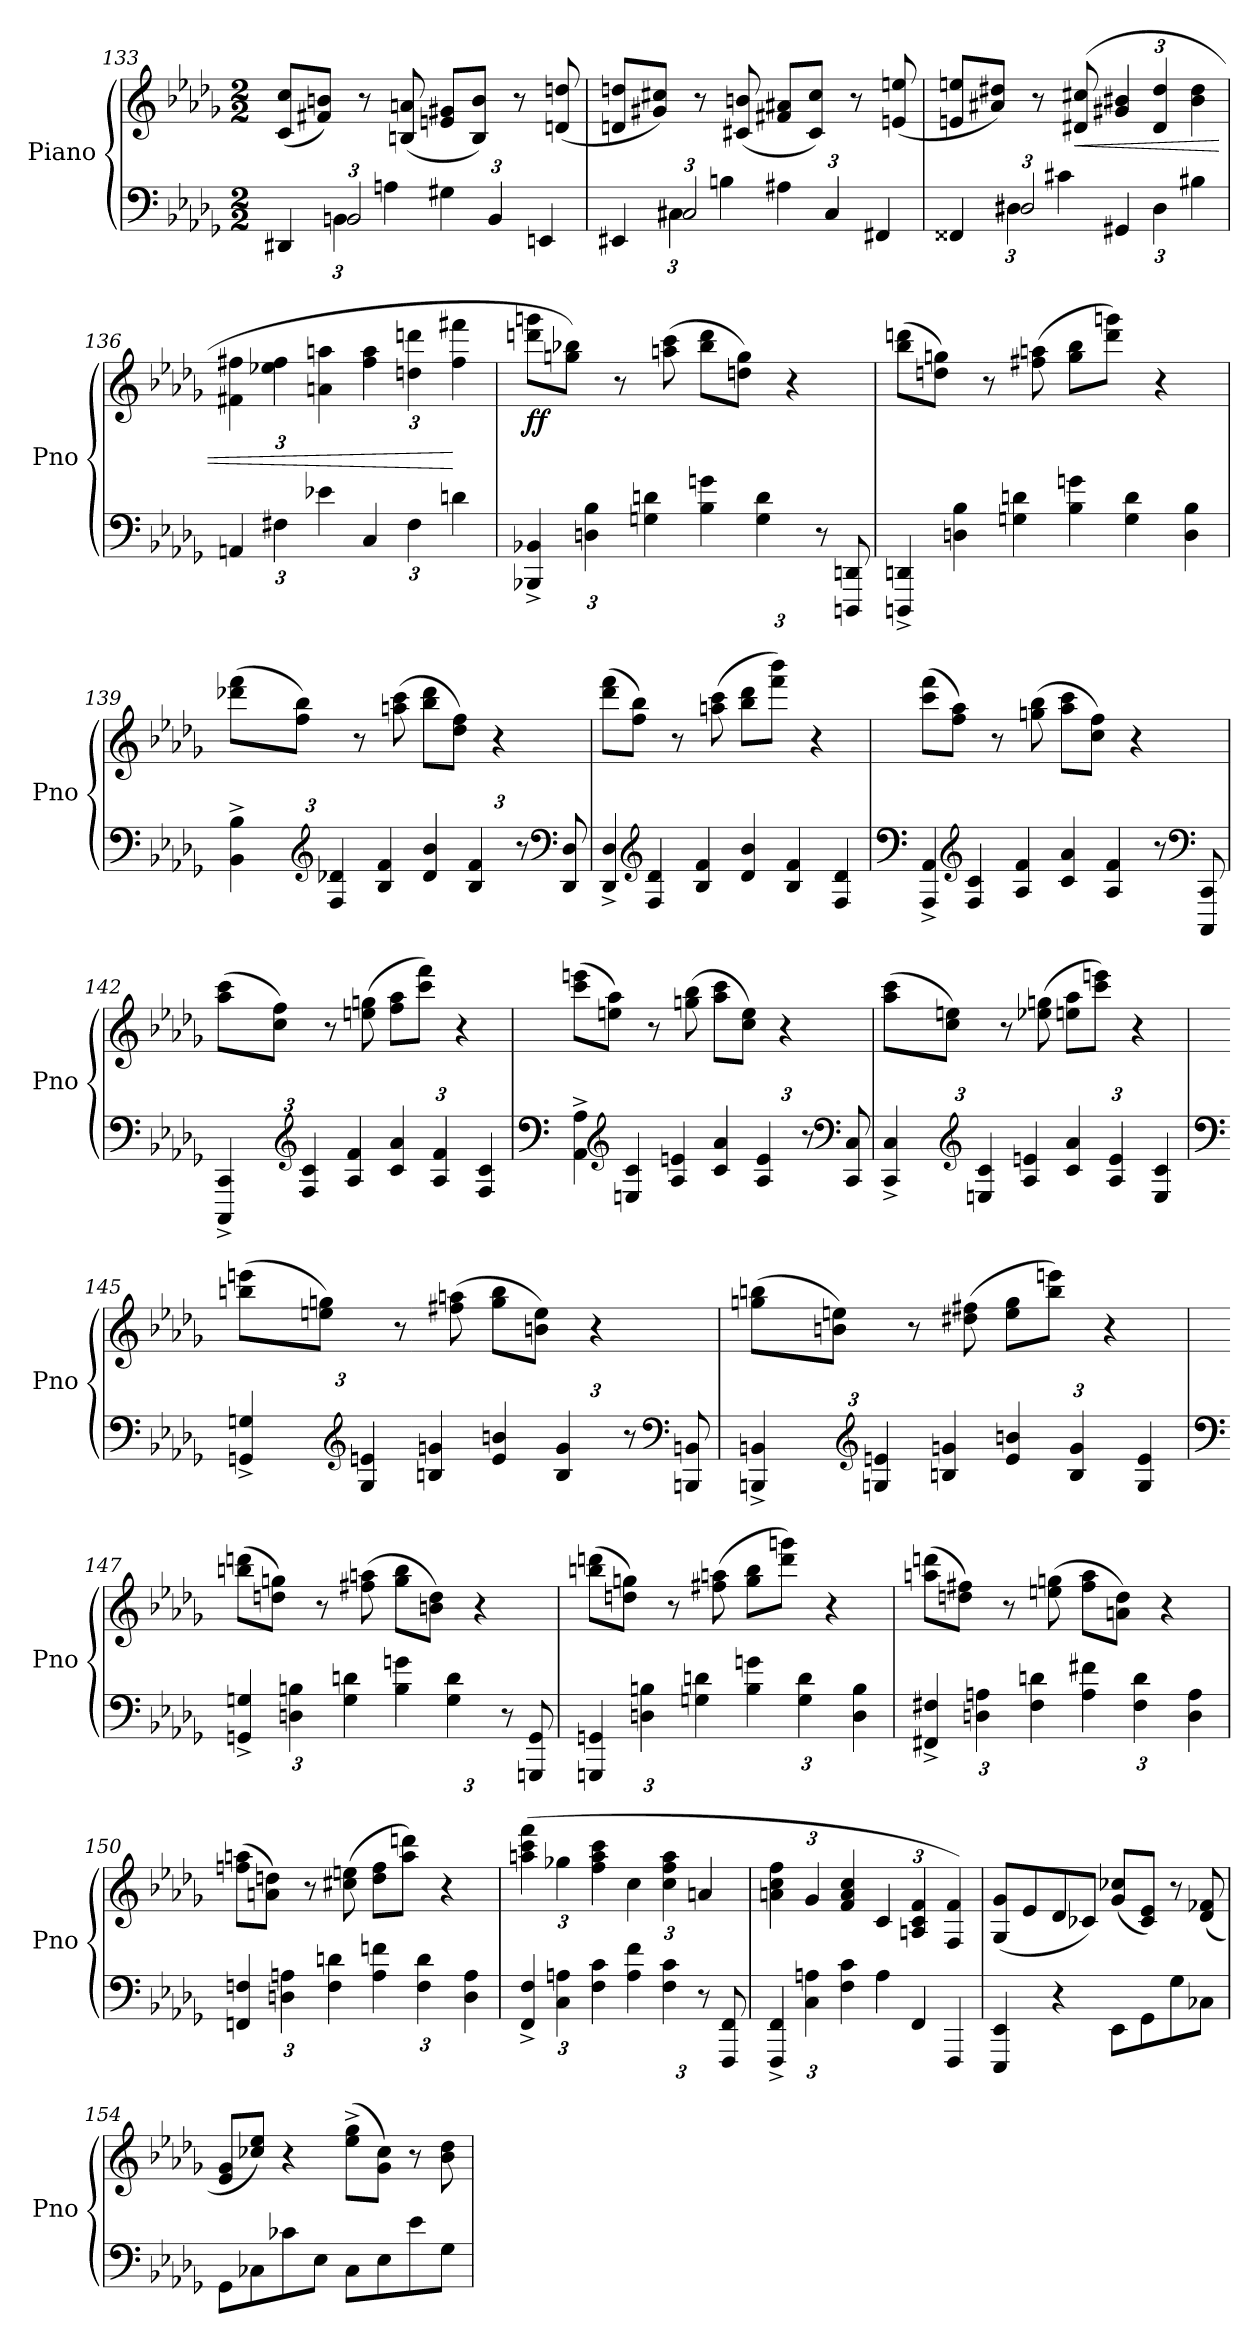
**kern	**kern	**dynam
*part1	*part1	*part1
*staff2	*staff1	*staff1/2
*I"Piano	*	*
*I'Pno	*	*
*clefF4	*clefG2	*
*k[b-e-a-d-g-]	*k[b-e-a-d-g-]	*
*D-:	*D-:	*
*M2/2	*M2/2	*
*Xbrackettup	*	*
=133	=133	=133
*^	*	*
6DD#X/	6rEEyy	(<8c/ 8cc/L	.
.	.	8f#X/ 8bn/J)	.
6BBn\	3BB/	.	.
.	.	8r	.
6An\	.	.	.
.	.	(<8Bn/ 8an/	.
6G#X\	2ryy	8en/ 8g#X/L	.
.	.	8B/ 8b/J)	.
6BB/	.	.	.
.	.	8r	.
6EEn/	.	.	.
.	.	(<8dn/ 8ddn/	.
=134	=134	=134	=134
6EE#X/	6rEEyy	8dn/ 8ddn/L	.
.	.	8g#X/ 8cc#X/J)	.
6C#X\	3C#/	.	.
.	.	8r	.
6Bn\	.	.	.
.	.	(<8c#X/ 8bn/	.
6A#X\	2ryy	8f#X/ 8a#X/L	.
.	.	8c#/ 8cc#/J)	.
6C#/	.	.	.
.	.	8r	.
6FF#X/	.	.	.
.	.	(<8en/ 8een/	.
!!LO:LB:g=z
=135	=135	=135	=135
6FF##X/	6rEEyy	8en/ 8een/L	.
.	.	8a#X/ 8dd#X/J)	.
6D#X\	3D#/	.	.
.	.	8r	.
6c#X\	.	.	.
!	!	!	!LO:HP:b
.	.	(>8d#X/ 8cc#X/	<
*	*	*Xbrackettup	*
6GG#X/	2ryy	6g#X/ 6b#X/	.
6D#\	.	6d#/ 6dd#/	.
6B#X\	.	6b#\ 6dd#\	.
*v	*v	*	*
=136	=136	=136
6AAn/	6f#X\ 6ff#X\	.
6F#X\	6ee-X\ 6ff#\	.
6e-X\	6an\ 6aan\	.
6C/	6ff#\ 6aa\	.
6F#\	6ddn\ 6dddn\	.
6dn\	6ff#\ 6fff#X\	[
=137	=137	=137
!	!	!LO:DY:b
6BBB-X/^< 6BB-X/^<	8dddn\ 8gggn\L	ff
.	8ggn\ 8bb-X\J)	.
6Dn\ 6B-\	.	.
.	8r	.
6Gn\ 6dn\	.	.
.	(>8aan\ 8ccc\	.
6B-\ 6gn\	8bb-\ 8ddd\L	.
.	8ddn\ 8gg\J)	.
6G\ 6d\	.	.
.	4r	.
12r	.	.
12DDDn/ 12DDn/	.	.
!!LO:LB:g=z
=138	=138	=138
*Xtuplet	*	*
6DDDn/^< 6DDn/^<	(>8bb-\ 8dddn\L	.
.	8ddn\ 8ggn\J)	.
6Dn\ 6B-\	.	.
.	8r	.
6Gn\ 6dn\	.	.
.	(>8ff#X\ 8aan\	.
6B-\ 6gn\	8gg\ 8bb-\L	.
.	8ddd\ 8gggn\J)	.
6G\ 6d\	.	.
.	4r	.
6D\ 6B-\	.	.
=139	=139	=139
*tuplet	*	*
6BB-\^> 6B-\^>	(>8ddd-X\ 8fff\L	.
.	8ff\ 8bb-\J)	.
*clefG2	*	*
6F/ 6d-X/	.	.
.	8r	.
6B-/ 6f/	.	.
.	(>8aan\ 8ccc\	.
6d-/ 6b-/	8bb-\ 8ddd-\L	.
.	8dd-\ 8ff\J)	.
6B-/ 6f/	.	.
.	4r	.
12r	.	.
*clefF4	*	*
12DD-/ 12D-/	.	.
=140	=140	=140
*Xtuplet	*	*
6DD-/^< 6D-/^<	(>8ddd-\ 8fff\L	.
.	8ff\ 8bb-\J)	.
*clefG2	*	*
6F/ 6d-/	.	.
.	8r	.
6B-/ 6f/	.	.
.	(>8aan\ 8ccc\	.
6d-/ 6b-/	8bb-\ 8ddd-\L	.
.	8fff\ 8bbb-\J)	.
6B-/ 6f/	.	.
.	4r	.
6F/ 6d-/	.	.
!!LO:LB:g=z
=141	=141	=141
*clefF4	*	*
6AAA-/^< 6AA-/^<	(>8ccc\ 8fff\L	.
.	8ff\ 8aa-\J)	.
*clefG2	*	*
6F/ 6c/	.	.
.	8r	.
6A-/ 6f/	.	.
.	(>8ggn\ 8bb-\	.
6c/ 6a-/	8aa-\ 8ccc\L	.
.	8cc\ 8ff\J)	.
6A-/ 6f/	.	.
.	4r	.
12r	.	.
*clefF4	*	*
12CCC/ 12CC/	.	.
=142	=142	=142
*tuplet	*	*
6CCC/^< 6CC/^<	(>8aa-\ 8ccc\L	.
.	8cc\ 8ff\J)	.
*clefG2	*	*
6F/ 6c/	.	.
.	8r	.
6A-/ 6f/	.	.
.	(>8een\ 8ggn\	.
6c/ 6a-/	8ff\ 8aa-\L	.
.	8ccc\ 8fff\J)	.
6A-/ 6f/	.	.
.	4r	.
6F/ 6c/	.	.
=143	=143	=143
*clefF4	*	*
*Xtuplet	*	*
6AA-\^> 6A-\^>	(>8ccc\ 8eeen\L	.
.	8een\ 8aa-\J)	.
*clefG2	*	*
6En/ 6c/	.	.
.	8r	.
6A-/ 6en/	.	.
.	(>8ggn\ 8bb-\	.
*tuplet	*	*
6c/ 6a-/	8aa-\ 8ccc\L	.
.	8cc\ 8ee\J)	.
6A-/ 6e/	.	.
.	4r	.
12r	.	.
*clefF4	*	*
12CC/ 12C/	.	.
!!LO:PB:g=z
=144	=144	=144
6CC/^< 6C/^<	(>8aa-\ 8ccc\L	.
.	8cc\ 8een\J)	.
*clefG2	*	*
6En/ 6c/	.	.
.	8r	.
6A-/ 6en/	.	.
.	(>8ee-X\ 8ggn\	.
6c/ 6a-/	8een\ 8aa-\L	.
.	8ccc\ 8eeen\J)	.
6A-/ 6e/	.	.
.	4r	.
6E/ 6c/	.	.
=145	=145	=145
*clefF4	*	*
6GGn/^< 6Gn/^<	(>8bbn\ 8eeen\L	.
.	8een\ 8ggn\J)	.
*clefG2	*	*
6G/ 6en/	.	.
.	8r	.
6Bn/ 6gn/	.	.
.	(>8ff#X\ 8aan\	.
6e/ 6bn/	8gg\ 8bb\L	.
.	8bn\ 8ee\J)	.
6B/ 6g/	.	.
.	4r	.
12r	.	.
*clefF4	*	*
12BBBn/ 12BBn/	.	.
!!LO:LB:g=z
=146	=146	=146
6BBBn/^< 6BBn/^<	(>8ggn\ 8bbn\L	.
.	8bn\ 8een\J)	.
*clefG2	*	*
6Gn/ 6en/	.	.
.	8r	.
6Bn/ 6gn/	.	.
.	(>8dd#X\ 8ff#X\	.
6e/ 6bn/	8ee\ 8gg\L	.
.	8bb\ 8eeen\J)	.
6B/ 6g/	.	.
.	4r	.
6G/ 6e/	.	.
!!LO:LB:g=z
=147	=147	=147
*clefF4	*	*
6GGn/^< 6Gn/^<	(>8bbn\ 8dddn\L	.
.	8ddn\ 8ggn\J)	.
6Dn\ 6Bn\	.	.
.	8r	.
6G\ 6dn\	.	.
.	(>8ff#X\ 8aan\	.
6B\ 6gn\	8gg\ 8bb\L	.
.	8bn\ 8dd\J)	.
6G\ 6d\	.	.
.	4r	.
12r	.	.
12GGGn/ 12GG/	.	.
=148	=148	=148
6GGGn/ 6GGn/	(>8bbn\ 8dddn\L	.
.	8ddn\ 8ggn\J)	.
6Dn\ 6Bn\	.	.
.	8r	.
6Gn\ 6dn\	.	.
.	(>8ff#X\ 8aan\	.
6B\ 6gn\	8gg\ 8bb\L	.
.	8ddd\ 8gggn\J)	.
6G\ 6d\	.	.
.	4r	.
6D\ 6B\	.	.
=149	=149	=149
6FF#X/^< 6F#X/^<	(>8aan\ 8dddn\L	.
.	8ddn\ 8ff#X\J)	.
6Dn\ 6An\	.	.
.	8r	.
6F#\ 6dn\	.	.
.	(>8een\ 8ggn\	.
6A\ 6f#X\	8ff#\ 8aa\L	.
.	8an\ 8dd\J)	.
6F#\ 6d\	.	.
.	4r	.
6D\ 6A\	.	.
!!LO:LB:g=z
=150	=150	=150
6FFn/ 6Fn/	(>8ffn\ 8aan\L	.
.	8an\ 8ddn\J)	.
6Dn\ 6An\	.	.
.	8r	.
6F\ 6dn\	.	.
.	(>8cc#X\ 8een\	.
6A\ 6fn\	8dd\ 8ff\L	.
.	8aa\ 8dddn\J)	.
6F\ 6d\	.	.
.	4r	.
6D\ 6A\	.	.
=151	=151	=151
6FF/^< 6F/^<	(>6aan\ 6ccc\ 6fff\	.
6C\ 6An\	6gg-X\	.
6F\ 6c\	6ff\ 6aa\ 6ccc\	.
6A\ 6f\	6cc\	.
6F\ 6c\	6cc\ 6ff\ 6aa\	.
12r	6an/	.
12FFF/ 12FF/	.	.
=152	=152	=152
6FFF/^< 6FF/^<	6an\ 6cc\ 6ff\	.
6C\ 6An\	6g-/	.
6F\ 6c\	6f/ 6a/ 6cc/	.
*Xtuplet	*	*
6A\	6c/	.
6FF/	6An/ 6c/ 6f/	.
6FFF/	6F/ 6f/)	.
=153	=153	=153
4EEE-/ 4EE-/	(<8G-/ 8g-/L	.
.	8e-/	.
4r	8d-/	.
.	8c-X/J)	.
8EE-\L	(<8g-/ 8cc-X/L	.
8GG-\	8c-/ 8e-/J)	.
8G-\	8r	.
8C-X\J	(<8d-/ 8f-X/	.
!!LO:LB:g=z
=154	=154	=154
8GG-\L	8e-/ 8g-/L	.
8C-X\	8cc-X/ 8ee-/J)	.
8c-X\	4r	.
8E-\J	.	.
8C-\L	(>8ee-\^> 8gg-\^>L	.
8E-\	8g-\ 8cc-\J)	.
8e-\	8r	.
8G-\J	8b-\ 8dd-\	.
=	=	=
*-	*-	*-
